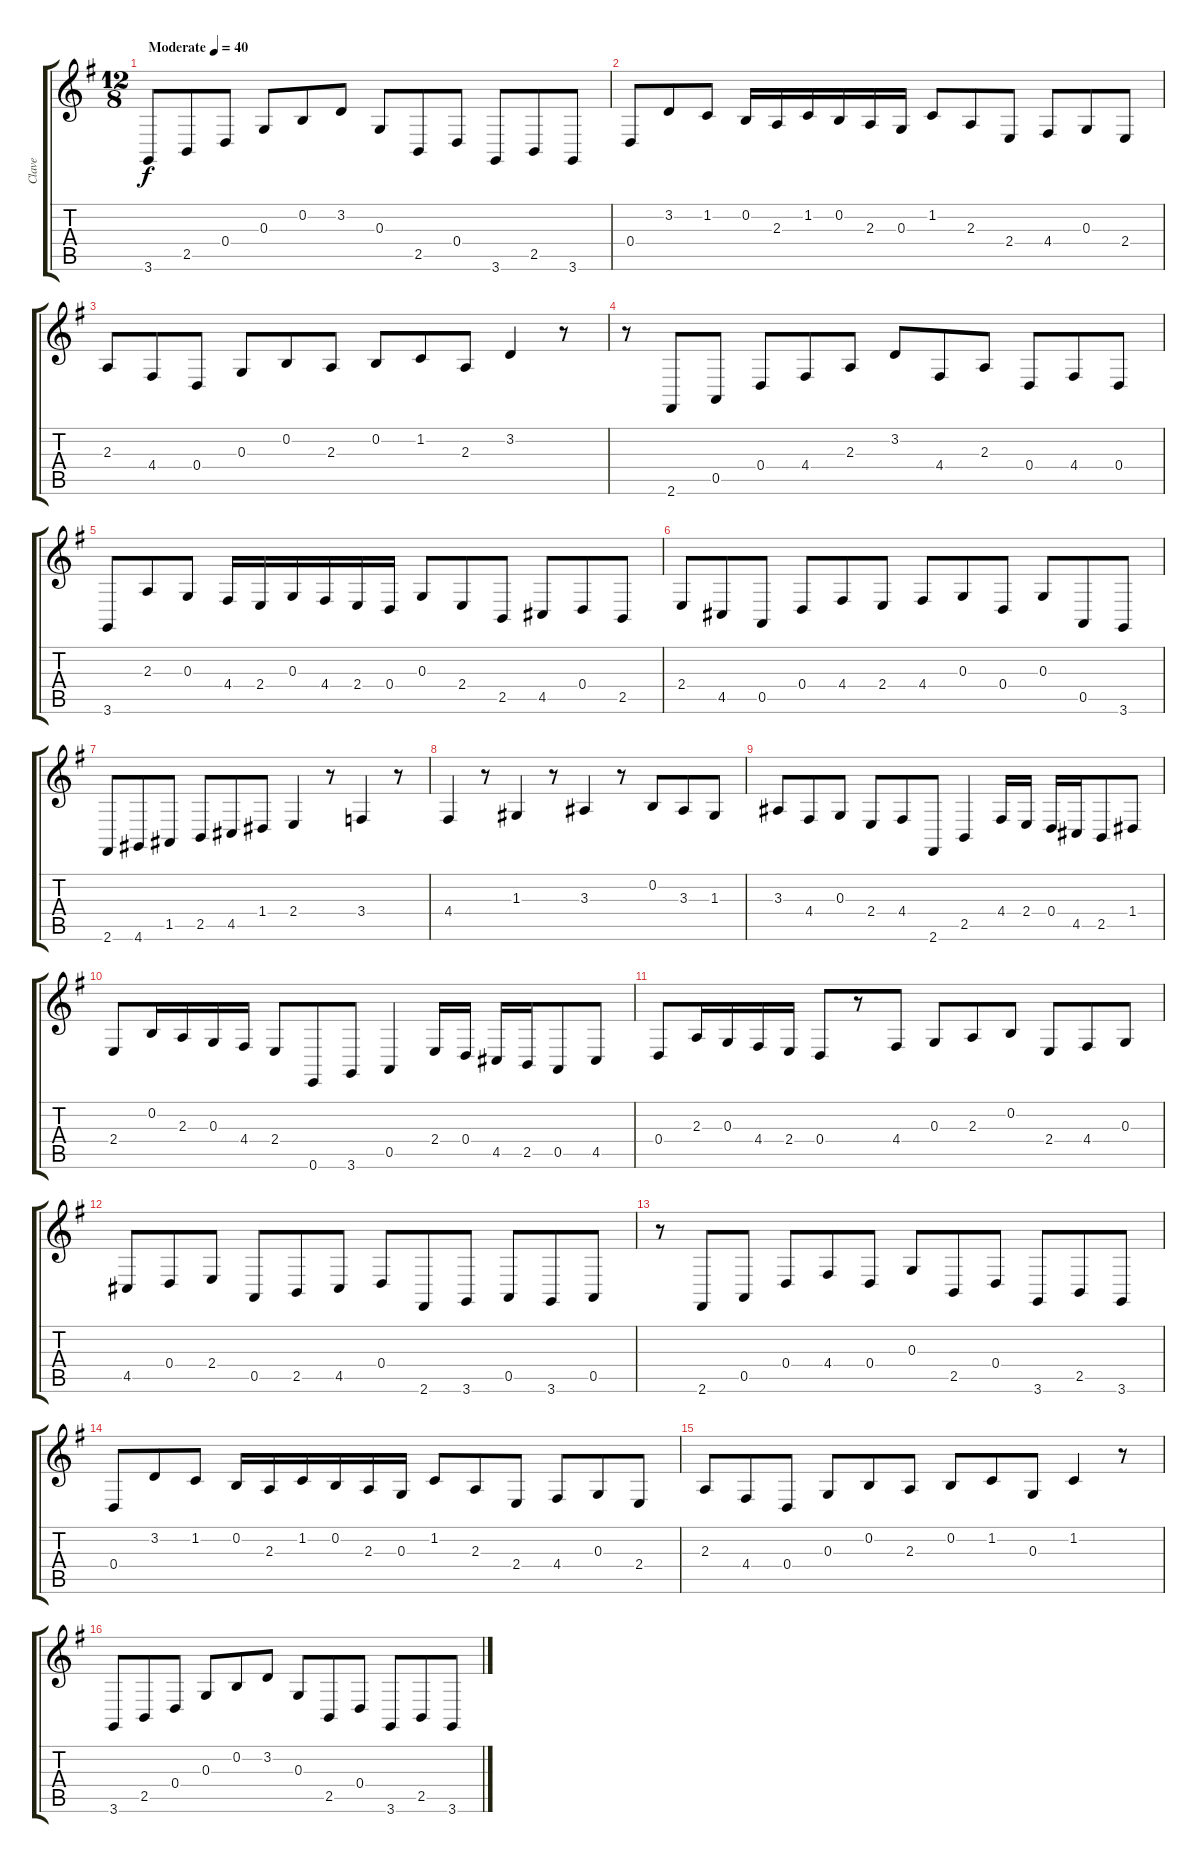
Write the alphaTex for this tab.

\track ("Clave" "Clave") {instrument harpsichord}
\staff {score tabs}
\tuning (E4 B3 G3 D3 A2 E2) {hide}
\ts (12 8)
\tempo (40 "Moderate")
\clef g2
\ks g
3.6.8{dy f instrument harpsichord} 2.5.8 0.4.8 0.3.8 0.2.8 3.2.8 0.3.8 2.5.8 0.4.8 3.6.8 2.5.8 3.6.8 |
0.4.8 3.2.8 1.2.8 0.2.16 2.3.16 1.2.16 0.2.16 2.3.16 0.3.16 1.2.8 2.3.8 2.4.8 4.4.8 0.3.8 2.4.8 |
2.3.8 4.4.8 0.4.8 0.3.8 0.2.8 2.3.8 0.2.8 1.2.8 2.3.8 3.2.4 r.8 |
r.8 2.6.8 0.5.8 0.4.8 4.4.8 2.3.8 3.2.8 4.4.8 2.3.8 0.4.8 4.4.8 0.4.8 |
3.6.8 2.3.8 0.3.8 4.4.16 2.4.16 0.3.16 4.4.16 2.4.16 0.4.16 0.3.8 2.4.8 2.5.8 4.5.8 0.4.8 2.5.8 |
2.4.8 4.5.8 0.5.8 0.4.8 4.4.8 2.4.8 4.4.8 0.3.8 0.4.8 0.3.8 0.5.8 3.6.8 |
2.6.8 4.6.8 1.5.8 2.5.8 4.5.8 1.4.8 2.4.4 r.8 3.4.4 r.8 |
4.4.4 r.8 1.3.4 r.8 3.3.4 r.8 0.2.8 3.3.8 1.3.8 |
3.3.8 4.4.8 0.3.8 2.4.8 4.4.8 2.6.8 2.5.4 4.4.16 2.4.16 0.4.16 4.5.16 2.5.8 1.4.8 |
2.4.8 0.2.16 2.3.16 0.3.16 4.4.16 2.4.8 0.6.8 3.6.8 0.5.4 2.4.16 0.4.16 4.5.16 2.5.16 0.5.8 4.5.8 |
0.4.8 2.3.16 0.3.16 4.4.16 2.4.16 0.4.8 r.8 4.4.8 0.3.8 2.3.8 0.2.8 2.4.8 4.4.8 0.3.8 |
4.5.8 0.4.8 2.4.8 0.5.8 2.5.8 4.5.8 0.4.8 2.6.8 3.6.8 0.5.8 3.6.8 0.5.8 |
r.8 2.6.8 0.5.8 0.4.8 4.4.8 0.4.8 0.3.8 2.5.8 0.4.8 3.6.8 2.5.8 3.6.8 |
0.4.8 3.2.8 1.2.8 0.2.16 2.3.16 1.2.16 0.2.16 2.3.16 0.3.16 1.2.8 2.3.8 2.4.8 4.4.8 0.3.8 2.4.8 |
2.3.8 4.4.8 0.4.8 0.3.8 0.2.8 2.3.8 0.2.8 1.2.8 0.3.8 1.2.4 r.8 |
3.6.8 2.5.8 0.4.8 0.3.8 0.2.8 3.2.8 0.3.8 2.5.8 0.4.8 3.6.8 2.5.8 3.6.8
